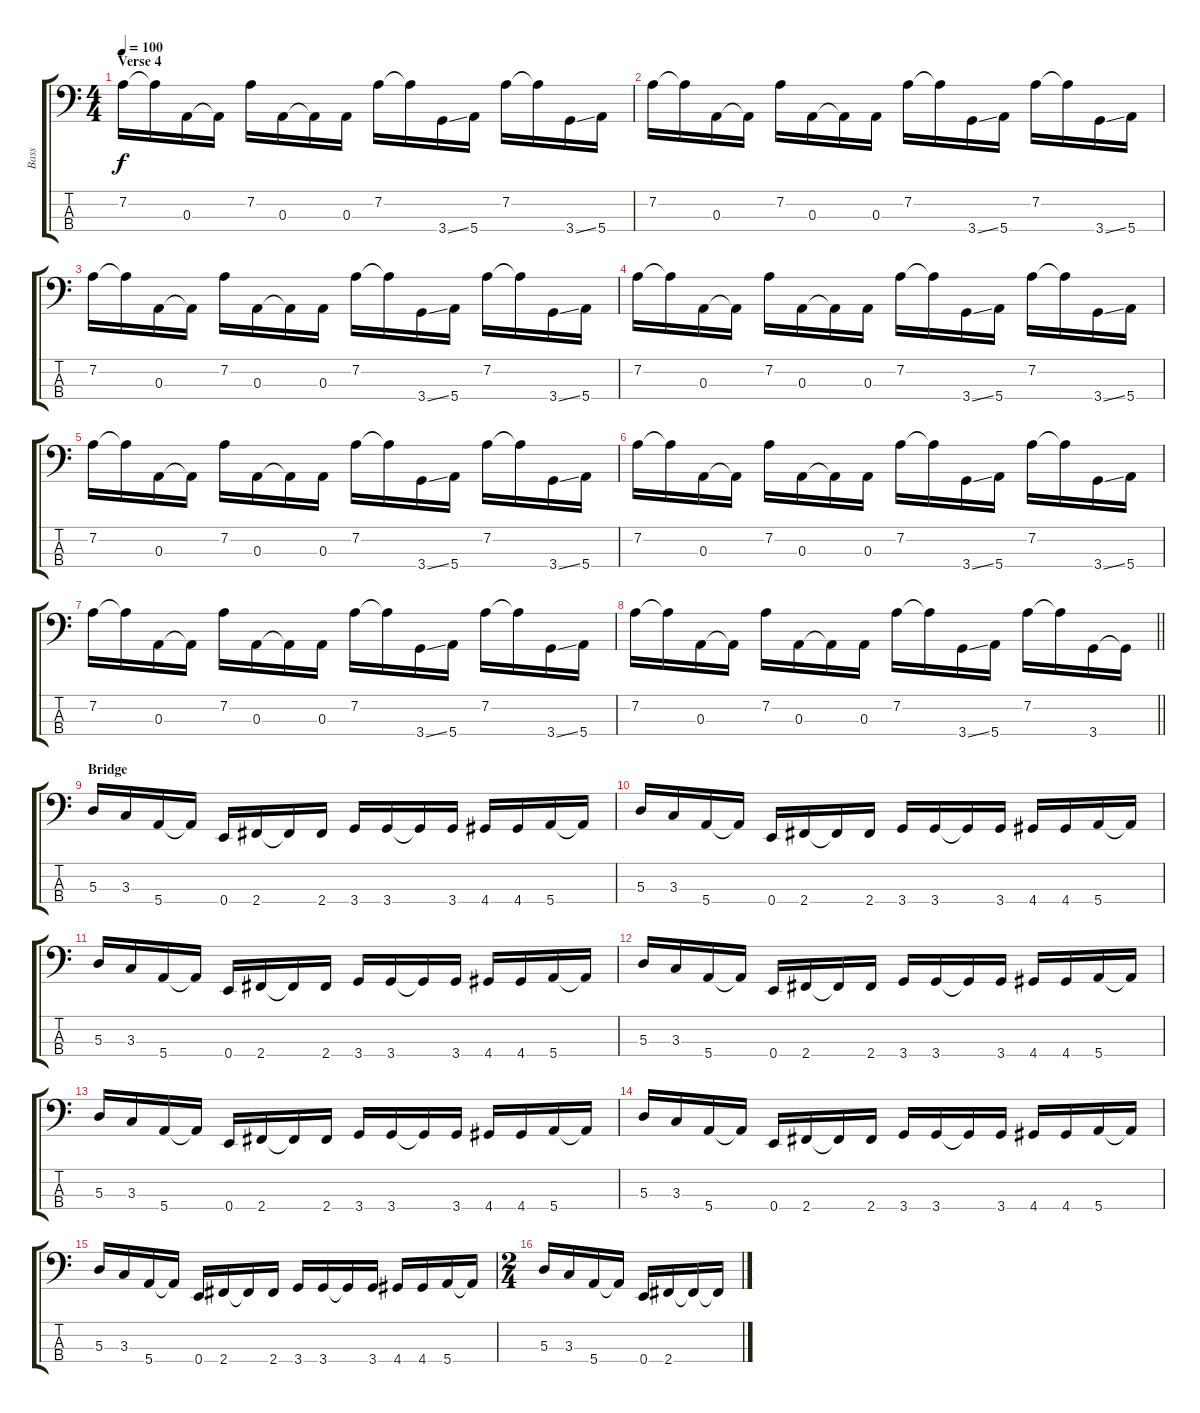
\track ("Bass" "Bass") {instrument electricbassfinger}
\staff {score tabs}
\tuning (A2 D2 A1 E1) {hide}
\ts (4 4)
\section ("" "Verse 4")
\tempo 100
\clef f4
\ks c
7.2.16{dy f} 7.2{t}.16 0.3.16 0.3{t}.16 7.2.16 0.3.16 0.3{t}.16 0.3.16 7.2.16 7.2{t}.16 3.4{ss}.16 5.4.16 7.2.16 7.2{t}.16 3.4{ss}.16 5.4.16 |
7.2.16 7.2{t}.16 0.3.16 0.3{t}.16 7.2.16 0.3.16 0.3{t}.16 0.3.16 7.2.16 7.2{t}.16 3.4{ss}.16 5.4.16 7.2.16 7.2{t}.16 3.4{ss}.16 5.4.16 |
7.2.16 7.2{t}.16 0.3.16 0.3{t}.16 7.2.16 0.3.16 0.3{t}.16 0.3.16 7.2.16 7.2{t}.16 3.4{ss}.16 5.4.16 7.2.16 7.2{t}.16 3.4{ss}.16 5.4.16 |
7.2.16 7.2{t}.16 0.3.16 0.3{t}.16 7.2.16 0.3.16 0.3{t}.16 0.3.16 7.2.16 7.2{t}.16 3.4{ss}.16 5.4.16 7.2.16 7.2{t}.16 3.4{ss}.16 5.4.16 |
7.2.16 7.2{t}.16 0.3.16 0.3{t}.16 7.2.16 0.3.16 0.3{t}.16 0.3.16 7.2.16 7.2{t}.16 3.4{ss}.16 5.4.16 7.2.16 7.2{t}.16 3.4{ss}.16 5.4.16 |
7.2.16 7.2{t}.16 0.3.16 0.3{t}.16 7.2.16 0.3.16 0.3{t}.16 0.3.16 7.2.16 7.2{t}.16 3.4{ss}.16 5.4.16 7.2.16 7.2{t}.16 3.4{ss}.16 5.4.16 |
7.2.16 7.2{t}.16 0.3.16 0.3{t}.16 7.2.16 0.3.16 0.3{t}.16 0.3.16 7.2.16 7.2{t}.16 3.4{ss}.16 5.4.16 7.2.16 7.2{t}.16 3.4{ss}.16 5.4.16 |
\barLineRight lightlight
7.2.16 7.2{t}.16 0.3.16 0.3{t}.16 7.2.16 0.3.16 0.3{t}.16 0.3.16 7.2.16 7.2{t}.16 3.4{ss}.16 5.4.16 7.2.16 7.2{t}.16 3.4.16 3.4{t}.16 |
\section ("" "Bridge")
5.3.16 3.3.16 5.4.16 5.4{t}.16 0.4.16 2.4.16 2.4{t}.16 2.4.16 3.4.16 3.4.16 3.4{t}.16 3.4.16 4.4.16 4.4.16 5.4.16 5.4{t}.16 |
5.3.16 3.3.16 5.4.16 5.4{t}.16 0.4.16 2.4.16 2.4{t}.16 2.4.16 3.4.16 3.4.16 3.4{t}.16 3.4.16 4.4.16 4.4.16 5.4.16 5.4{t}.16 |
5.3.16 3.3.16 5.4.16 5.4{t}.16 0.4.16 2.4.16 2.4{t}.16 2.4.16 3.4.16 3.4.16 3.4{t}.16 3.4.16 4.4.16 4.4.16 5.4.16 5.4{t}.16 |
5.3.16 3.3.16 5.4.16 5.4{t}.16 0.4.16 2.4.16 2.4{t}.16 2.4.16 3.4.16 3.4.16 3.4{t}.16 3.4.16 4.4.16 4.4.16 5.4.16 5.4{t}.16 |
5.3.16 3.3.16 5.4.16 5.4{t}.16 0.4.16 2.4.16 2.4{t}.16 2.4.16 3.4.16 3.4.16 3.4{t}.16 3.4.16 4.4.16 4.4.16 5.4.16 5.4{t}.16 |
5.3.16 3.3.16 5.4.16 5.4{t}.16 0.4.16 2.4.16 2.4{t}.16 2.4.16 3.4.16 3.4.16 3.4{t}.16 3.4.16 4.4.16 4.4.16 5.4.16 5.4{t}.16 |
5.3.16 3.3.16 5.4.16 5.4{t}.16 0.4.16 2.4.16 2.4{t}.16 2.4.16 3.4.16 3.4.16 3.4{t}.16 3.4.16 4.4.16 4.4.16 5.4.16 5.4{t}.16 |
\ts (2 4)
5.3.16 3.3.16 5.4.16 5.4{t}.16 0.4.16 2.4.16 2.4{t}.16 2.4{t}.16
